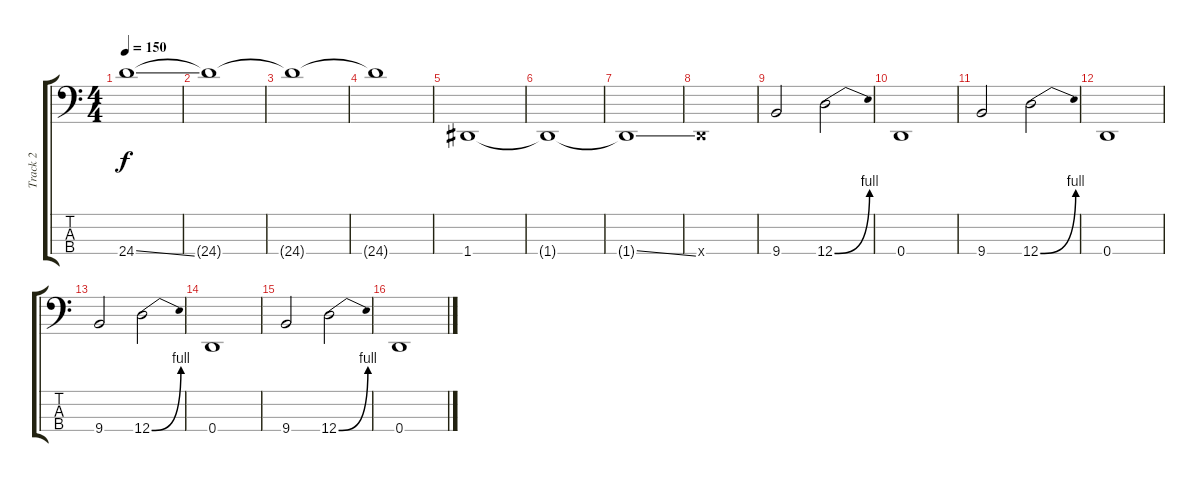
\track ("Track 2" "Track 2") {instrument electricbasspick}
\staff {score tabs}
\tuning (G2 D2 A1 D1) {hide}
\ts (4 4)
\tempo 150
\clef f4
\ks c
24.4{ss}.1{dy f} |
24.4{t}.1 |
24.4{t}.1 |
24.4{t}.1 |
1.4.1 |
1.4{t}.1 |
1.4{ss t}.1 |
0.4{x}.1 |
9.4.2 12.4{be (bend 0 0 60 4)}.2 |
0.4.1 |
9.4.2 12.4{be (bend 0 0 60 4)}.2 |
0.4.1 |
9.4.2 12.4{be (bend 0 0 60 4)}.2 |
0.4.1 |
9.4.2 12.4{be (bend 0 0 60 4)}.2 |
0.4.1
